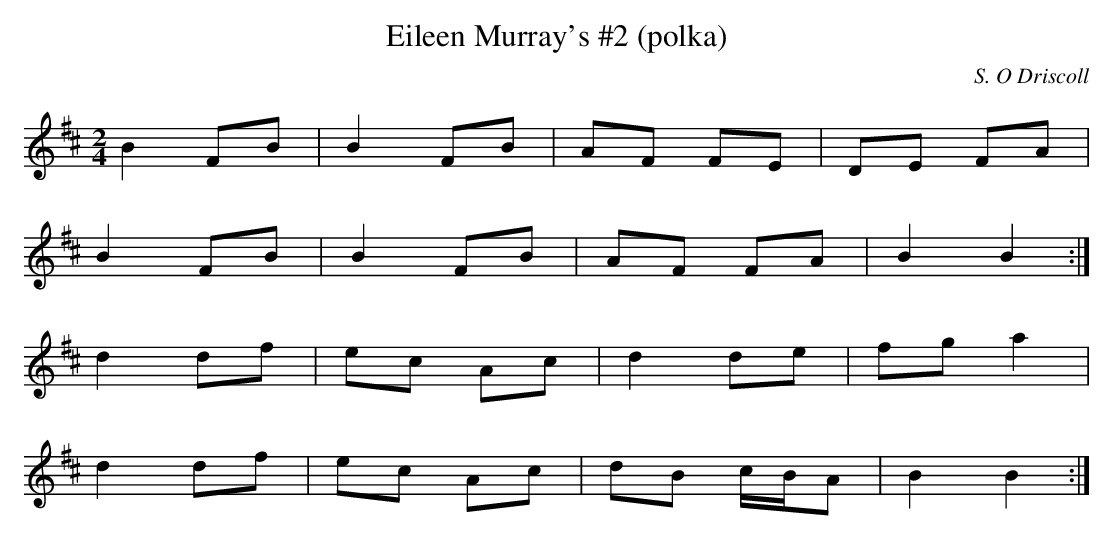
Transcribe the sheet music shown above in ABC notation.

X:1
T: Eileen Murray's #2 (polka)
C: S. O Driscoll
L: 1/8
M: 2/4
K: D
B2 FB | B2 FB | AF FE | DE FA |
B2 FB | B2 FB | AF FA | B2 B2 :|
d2 df | ec Ac | d2 de | fg a2 |
d2 df | ec Ac | dB c/2B/2A | B2 B2 :|
